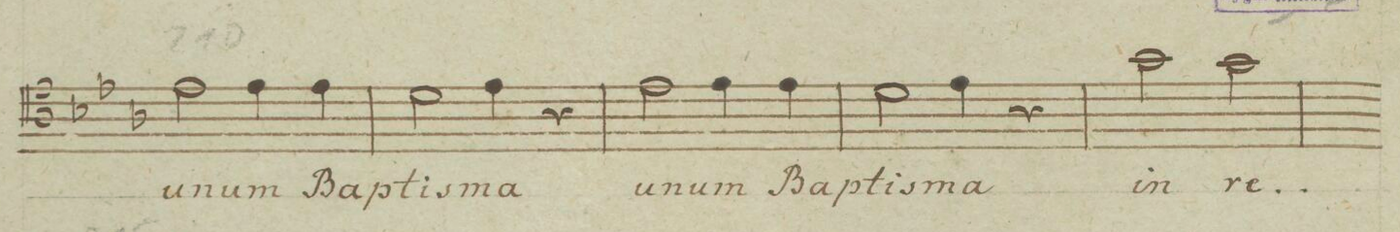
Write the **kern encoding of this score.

**kern	**text	**dynam
*I"Tenore	*	*
*clefC4	*	*
*k[b-e-a-]	*	*
*met(c)	*	*
*M4/4	*	*
2e-\	u-	.
4e-\	-num	.
4e-\	Ba-	.
=207	=207	=207
2d\	-pti-	.
4e-\	-sma	.
4r	.	.
=208	=208	=208
2e-\	u-	.
4e-\	-num	.
4e-\	Ba-	.
=209	=209	=209
2d\	-pti-	.
4e-\	-sma	.
4r	.	.
=210	=210	=210
2g\	in	.
2g\	re-	.
=211	=211	=211
*-	*-	*-
